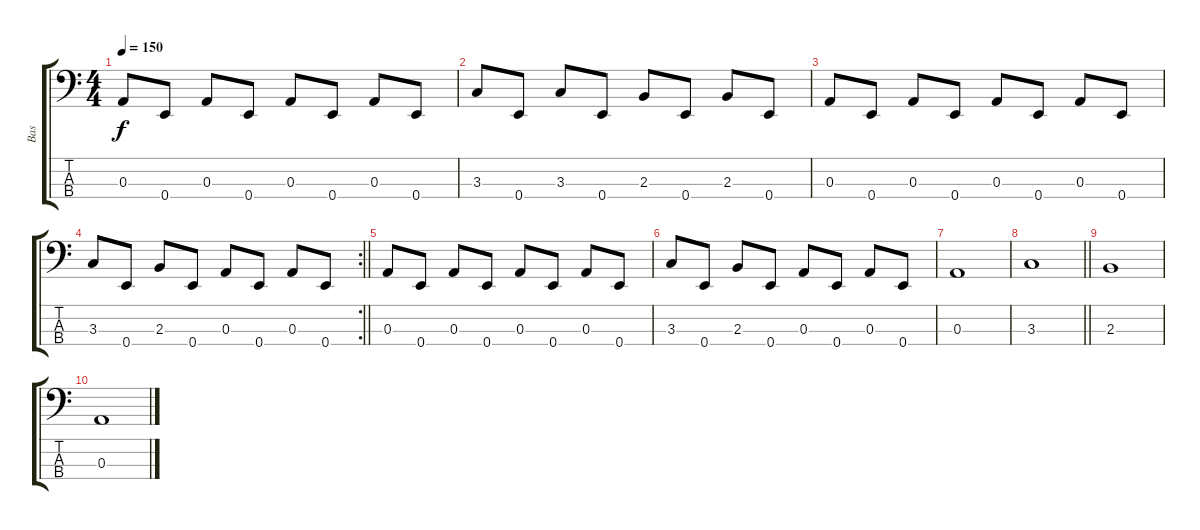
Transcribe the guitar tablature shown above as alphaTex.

\track ("Bas" "Bas") {instrument electricbassfinger}
\staff {score tabs}
\tuning (G2 D2 A1 E1) {hide}
\ts (4 4)
\tempo 150
\clef f4
\ks c
0.3.8{dy f} 0.4.8 0.3.8 0.4.8 0.3.8 0.4.8 0.3.8 0.4.8 |
3.3.8 0.4.8 3.3.8 0.4.8 2.3.8 0.4.8 2.3.8 0.4.8 |
0.3.8 0.4.8 0.3.8 0.4.8 0.3.8 0.4.8 0.3.8 0.4.8 |
\rc 2
\barLineRight lightlight
3.3.8 0.4.8 2.3.8 0.4.8 0.3.8 0.4.8 0.3.8 0.4.8 |
0.3.8 0.4.8 0.3.8 0.4.8 0.3.8 0.4.8 0.3.8 0.4.8 |
3.3.8 0.4.8 2.3.8 0.4.8 0.3.8 0.4.8 0.3.8 0.4.8 |
0.3.1 |
\barLineRight lightlight
3.3.1 |
2.3.1 |
0.3.1
